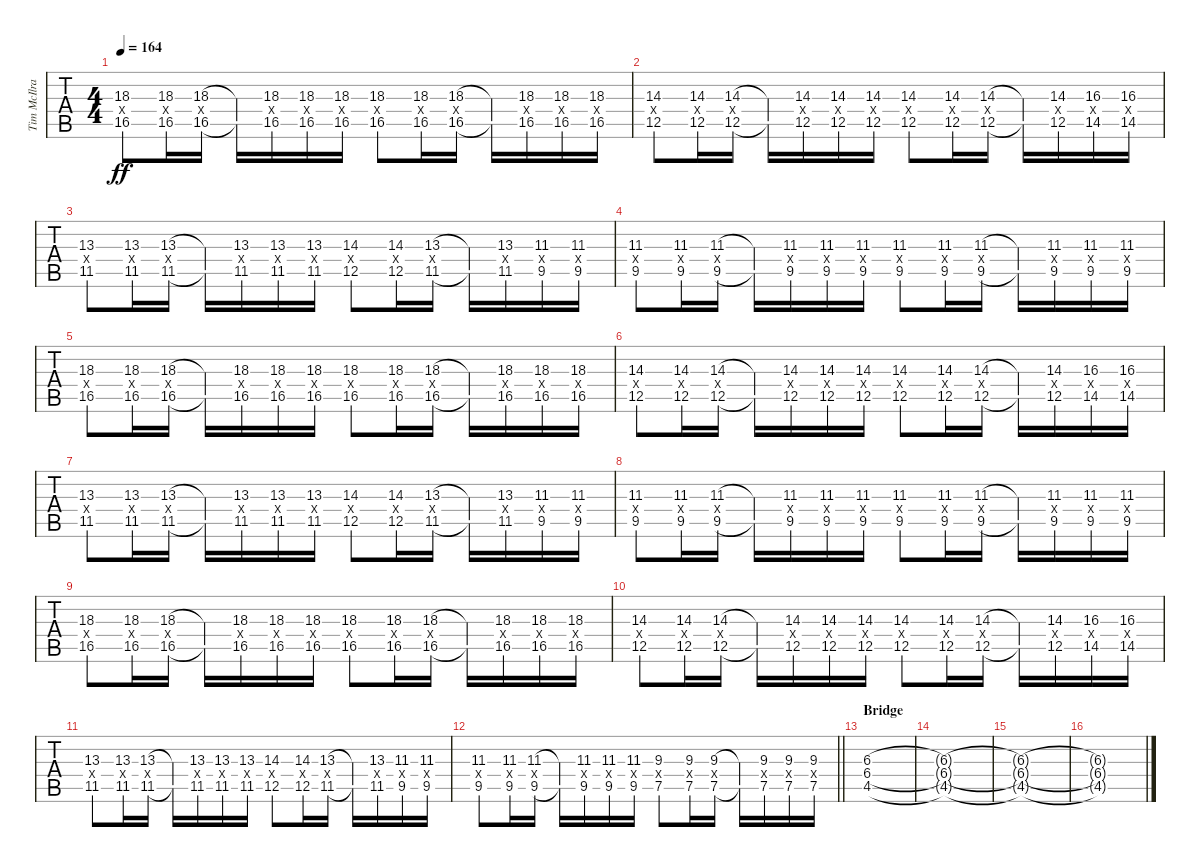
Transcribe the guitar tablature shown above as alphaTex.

\track ("Tim McIlrath - Guitar" "Tim McIlra") {instrument distortionguitar}
\staff {tabs}
\tuning (Eb4 Bb3 Gb3 Db3 Ab2 Eb2) {hide}
\ts (4 4)
\tempo 164
\clef g2
\ks eb
(18.3 16.4{x} 16.5).8{dy ff} (18.3 16.4{x} 16.5).16 (18.3 16.4{x} 16.5).16 (18.3{t} 16.5{t}).16 (18.3 16.4{x} 16.5).16 (18.3 16.4{x} 16.5).16 (18.3 16.4{x} 16.5).16 (18.3 16.4{x} 16.5).8 (18.3 16.4{x} 16.5).16 (18.3 16.4{x} 16.5).16 (18.3{t} 16.5{t}).16 (18.3 16.4{x} 16.5).16 (18.3 16.4{x} 16.5).16 (18.3 16.4{x} 16.5).16 |
(14.3 12.4{x} 12.5).8 (14.3 12.4{x} 12.5).16 (14.3 12.4{x} 12.5).16 (14.3{t} 12.5{t}).16 (14.3 12.4{x} 12.5).16 (14.3 12.4{x} 12.5).16 (14.3 12.4{x} 12.5).16 (14.3 12.4{x} 12.5).8 (14.3 12.4{x} 12.5).16 (14.3 12.4{x} 12.5).16 (14.3{t} 12.5{t}).16 (14.3 12.4{x} 12.5).16 (16.3 14.4{x} 14.5).16 (16.3 14.4{x} 14.5).16 |
(13.3 11.4{x} 11.5).8 (13.3 11.4{x} 11.5).16 (13.3 11.4{x} 11.5).16 (13.3{t} 11.5{t}).16 (13.3 11.4{x} 11.5).16 (13.3 11.4{x} 11.5).16 (13.3 11.4{x} 11.5).16 (14.3 12.4{x} 12.5).8 (14.3 12.4{x} 12.5).16 (13.3 11.4{x} 11.5).16 (13.3{t} 11.5{t}).16 (13.3 11.4{x} 11.5).16 (11.3 9.4{x} 9.5).16 (11.3 9.4{x} 9.5).16 |
(11.3 9.4{x} 9.5).8 (11.3 9.4{x} 9.5).16 (11.3 9.4{x} 9.5).16 (11.3{t} 9.5{t}).16 (11.3 9.4{x} 9.5).16 (11.3 9.4{x} 9.5).16 (11.3 9.4{x} 9.5).16 (11.3 9.4{x} 9.5).8 (11.3 9.4{x} 9.5).16 (11.3 9.4{x} 9.5).16 (11.3{t} 9.5{t}).16 (11.3 9.4{x} 9.5).16 (11.3 9.4{x} 9.5).16 (11.3 9.4{x} 9.5).16 |
(18.3 16.4{x} 16.5).8 (18.3 16.4{x} 16.5).16 (18.3 16.4{x} 16.5).16 (18.3{t} 16.5{t}).16 (18.3 16.4{x} 16.5).16 (18.3 16.4{x} 16.5).16 (18.3 16.4{x} 16.5).16 (18.3 16.4{x} 16.5).8 (18.3 16.4{x} 16.5).16 (18.3 16.4{x} 16.5).16 (18.3{t} 16.5{t}).16 (18.3 16.4{x} 16.5).16 (18.3 16.4{x} 16.5).16 (18.3 16.4{x} 16.5).16 |
(14.3 12.4{x} 12.5).8 (14.3 12.4{x} 12.5).16 (14.3 12.4{x} 12.5).16 (14.3{t} 12.5{t}).16 (14.3 12.4{x} 12.5).16 (14.3 12.4{x} 12.5).16 (14.3 12.4{x} 12.5).16 (14.3 12.4{x} 12.5).8 (14.3 12.4{x} 12.5).16 (14.3 12.4{x} 12.5).16 (14.3{t} 12.5{t}).16 (14.3 12.4{x} 12.5).16 (16.3 14.4{x} 14.5).16 (16.3 14.4{x} 14.5).16 |
(13.3 11.4{x} 11.5).8 (13.3 11.4{x} 11.5).16 (13.3 11.4{x} 11.5).16 (13.3{t} 11.5{t}).16 (13.3 11.4{x} 11.5).16 (13.3 11.4{x} 11.5).16 (13.3 11.4{x} 11.5).16 (14.3 12.4{x} 12.5).8 (14.3 12.4{x} 12.5).16 (13.3 11.4{x} 11.5).16 (13.3{t} 11.5{t}).16 (13.3 11.4{x} 11.5).16 (11.3 9.4{x} 9.5).16 (11.3 9.4{x} 9.5).16 |
(11.3 9.4{x} 9.5).8 (11.3 9.4{x} 9.5).16 (11.3 9.4{x} 9.5).16 (11.3{t} 9.5{t}).16 (11.3 9.4{x} 9.5).16 (11.3 9.4{x} 9.5).16 (11.3 9.4{x} 9.5).16 (11.3 9.4{x} 9.5).8 (11.3 9.4{x} 9.5).16 (11.3 9.4{x} 9.5).16 (11.3{t} 9.5{t}).16 (11.3 9.4{x} 9.5).16 (11.3 9.4{x} 9.5).16 (11.3 9.4{x} 9.5).16 |
(18.3 16.4{x} 16.5).8 (18.3 16.4{x} 16.5).16 (18.3 16.4{x} 16.5).16 (18.3{t} 16.5{t}).16 (18.3 16.4{x} 16.5).16 (18.3 16.4{x} 16.5).16 (18.3 16.4{x} 16.5).16 (18.3 16.4{x} 16.5).8 (18.3 16.4{x} 16.5).16 (18.3 16.4{x} 16.5).16 (18.3{t} 16.5{t}).16 (18.3 16.4{x} 16.5).16 (18.3 16.4{x} 16.5).16 (18.3 16.4{x} 16.5).16 |
(14.3 12.4{x} 12.5).8 (14.3 12.4{x} 12.5).16 (14.3 12.4{x} 12.5).16 (14.3{t} 12.5{t}).16 (14.3 12.4{x} 12.5).16 (14.3 12.4{x} 12.5).16 (14.3 12.4{x} 12.5).16 (14.3 12.4{x} 12.5).8 (14.3 12.4{x} 12.5).16 (14.3 12.4{x} 12.5).16 (14.3{t} 12.5{t}).16 (14.3 12.4{x} 12.5).16 (16.3 14.4{x} 14.5).16 (16.3 14.4{x} 14.5).16 |
(13.3 11.4{x} 11.5).8 (13.3 11.4{x} 11.5).16 (13.3 11.4{x} 11.5).16 (13.3{t} 11.5{t}).16 (13.3 11.4{x} 11.5).16 (13.3 11.4{x} 11.5).16 (13.3 11.4{x} 11.5).16 (14.3 12.4{x} 12.5).8 (14.3 12.4{x} 12.5).16 (13.3 11.4{x} 11.5).16 (13.3{t} 11.5{t}).16 (13.3 11.4{x} 11.5).16 (11.3 9.4{x} 9.5).16 (11.3 9.4{x} 9.5).16 |
\barLineRight lightlight
(11.3 9.4{x} 9.5).8 (11.3 9.4{x} 9.5).16 (11.3 9.4{x} 9.5).16 (11.3{t} 9.5{t}).16 (11.3 9.4{x} 9.5).16 (11.3 9.4{x} 9.5).16 (11.3 9.4{x} 9.5).16 (9.3 7.4{x} 7.5).8 (9.3 7.4{x} 7.5).16 (9.3 7.4{x} 7.5).16 (9.3{t} 7.5{t}).16 (9.3 7.4{x} 7.5).16 (9.3 7.4{x} 7.5).16 (9.3 7.4{x} 7.5).16 |
\section ("" "Bridge")
(6.3 6.4 4.5).1{balance 0} |
(6.3{t} 6.4{t} 4.5{t}).1 |
(6.3{t} 6.4{t} 4.5{t}).1 |
(6.3{t} 6.4{t} 4.5{t}).1
